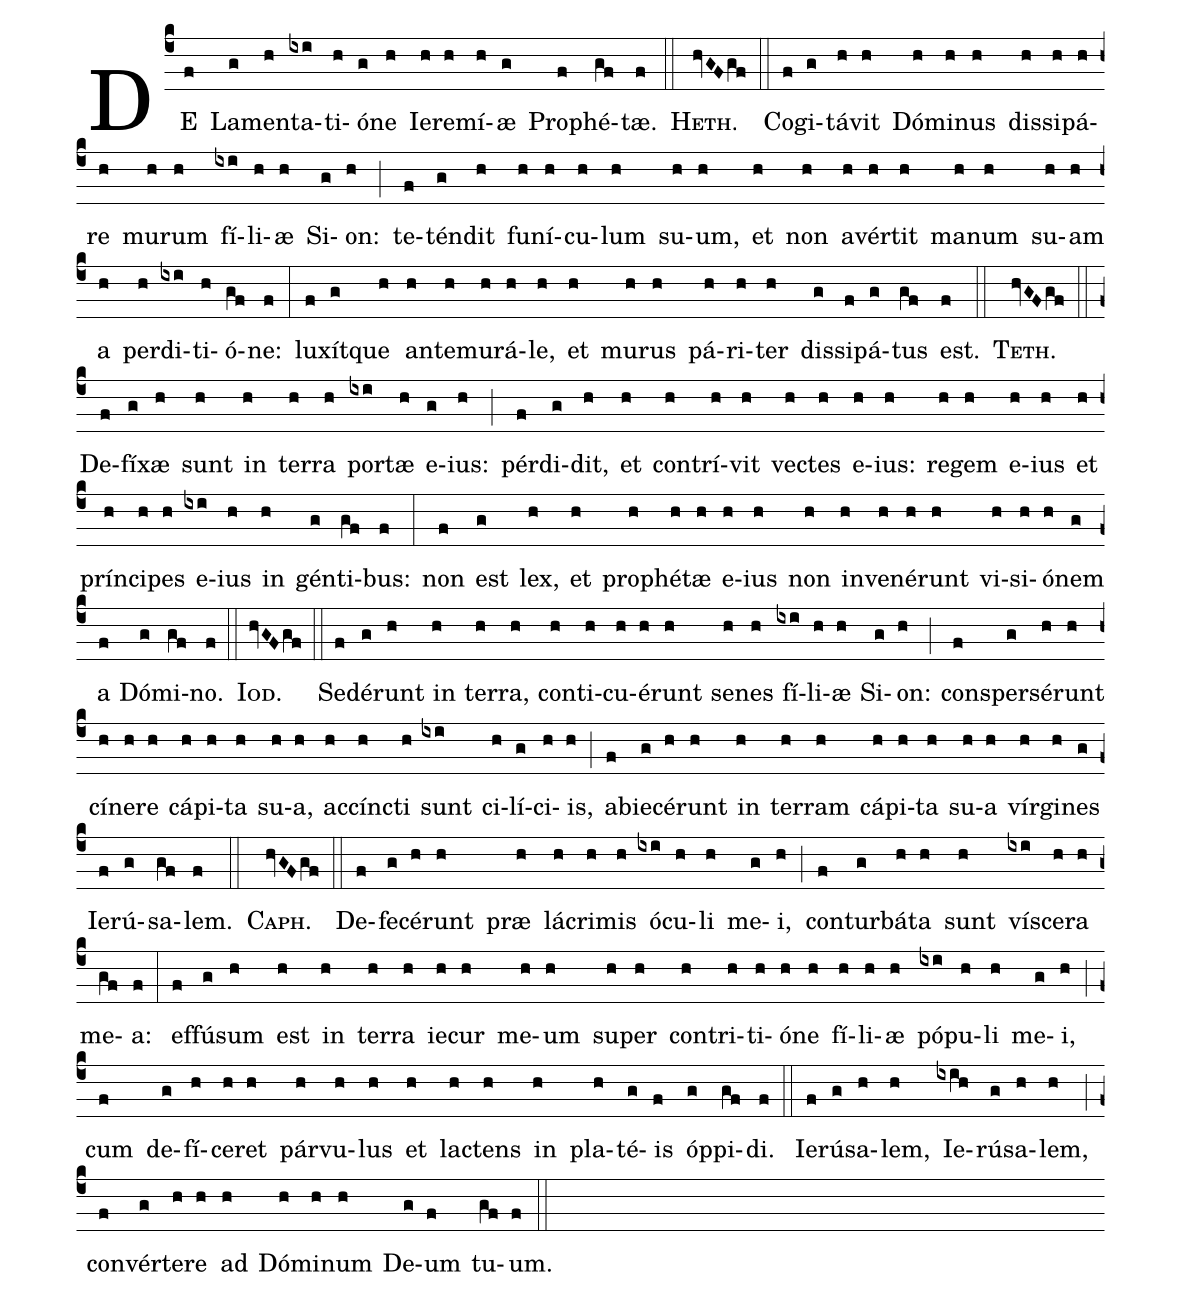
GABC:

%%
(c4)
DE(f) La(g)men(h)ta(ixi)ti(h)ó(g)ne(h) Ie(h)re(h)mí(h)æ(g) Pro(f)phé(gf)tæ.(f) (::)
<sc>Heth.</sc>(hvGFgf) (::)
Co(f)gi(g)tá(h)vit(h) Dó(h)mi(h)nus(h) dis(h)si(h)pá(h)re(h) mu(h)rum(h) fí(ixi)li(h)æ(h) Si(g)on:(h) (;)
te(f)tén(g)dit(h) fu(h)ní(h)cu(h)lum(h) su(h)um,(h) et(h) non(h) a(h)vér(h)tit(h) ma(h)num(h) su(h)am(h) a(h) per(h)di(ixi)ti(h)ó(gf)ne:(f) (:)
lu(f)xít(g)que(h) an(h)te(h)mu(h)rá(h)le,(h) et(h) mu(h)rus(h) pá(h)ri(h)ter(h) dis(g)si(f)pá(g)tus(gf) est.(f) (::)
<sc>Teth.</sc>(hvGFgf) (::)
De(f)fí(g)xæ(h) sunt(h) in(h) ter(h)ra(h) por(ixi)tæ(h) e(g)ius:(h) (;)
pér(f)di(g)dit,(h) et(h) con(h)trí(h)vit(h) vec(h)tes(h) e(h)ius:(h) re(h)gem(h) e(h)ius(h) et(h) prín(h)ci(h)pes(h) e(ixi)ius(h) in(h) gén(g)ti(gf)bus:(f) (:)
non(f) est(g) lex,(h) et(h) pro(h)phé(h)tæ(h) e(h)ius(h) non(h) in(h)ve(h)né(h)runt(h) vi(h)si(h)ó(h)nem(g) a(f) Dó(g)mi(gf)no.(f) (::)
<sc>Iod.</sc>(hvGFgf) (::)
Se(f)dé(g)runt(h) in(h) ter(h)ra,(h) con(h)ti(h)cu(h)é(h)runt(h) se(h)nes(h) fí(ixi)li(h)æ(h) Si(g)on:(h) (;)
con(f)sper(g)sé(h)runt(h) cí(h)ne(h)re(h) cá(h)pi(h)ta(h) su(h)a,(h) ac(h)cínc(h)ti(h) sunt(ixi) ci(h)lí(g)ci(h)is,(h) (;)
ab(f)ie(g)cé(h)runt(h) in(h) ter(h)ram(h) cá(h)pi(h)ta(h) su(h)a(h) vír(h)gi(h)nes(g) Ie(f)rú(g)sa(gf)lem.(f) (::)
<sc>Caph.</sc>(hvGFgf) (::)
De(f)fe(g)cé(h)runt(h) præ(h) lá(h)cri(h)mis(h) ó(ixi)cu(h)li(h) me(g)i,(h) (;)
con(f)tur(g)bá(h)ta(h) sunt(h) ví(ixi)sce(h)ra(h) me(gf)a:(f) (:)
ef(f)fú(g)sum(h) est(h) in(h) ter(h)ra(h) ie(h)cur(h) me(h)um(h) su(h)per(h) con(h)tri(h)ti(h)ó(h)ne(h) fí(h)li(h)æ(h) pó(ixi)pu(h)li(h) me(g)i,(h) (;)
cum(f) de(g)fí(h)ce(h)ret(h) pár(h)vu(h)lus(h) et(h) lac(h)tens(h) in(h) pla(h)té(g)is(f) óp(g)pi(gf)di.(f) (::)
Ie(f)rú(g)sa(h)lem,(h) Ie(ixih)rú(g)sa(h)lem,(h) (;)
con(f)vér(g)te(h)re(h) ad(h) Dó(h)mi(h)num(h) De(g)um(f) tu(gf)um.(f) (::)
